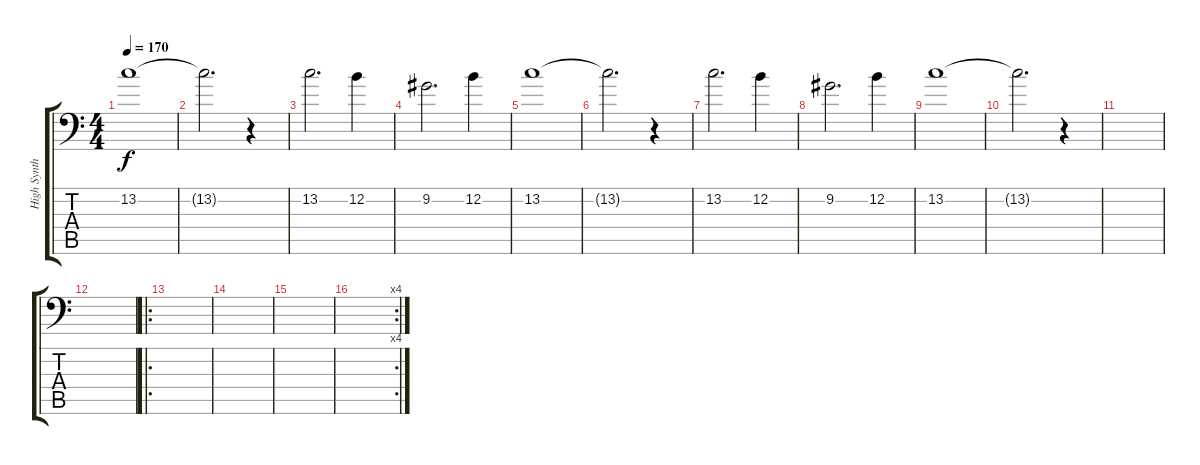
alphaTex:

\track ("High Synth" "High Synth") {instrument stringensemble1}
\staff {score tabs}
\tuning (E4 B3 G3 D3 A2 E1) {hide}
\ts (4 4)
\tempo 170
\clef f4
\ks c
13.2.1{dy f} |
13.2{t}.2{d} r.4 |
13.2.2{d} 12.2.4 |
9.2.2{d} 12.2.4 |
13.2.1 |
13.2{t}.2{d} r.4 |
13.2.2{d} 12.2.4 |
9.2.2{d} 12.2.4 |
13.2.1 |
13.2{t}.2{d} r.4 |
|
|
\ro
|
|
|
\rc 4
